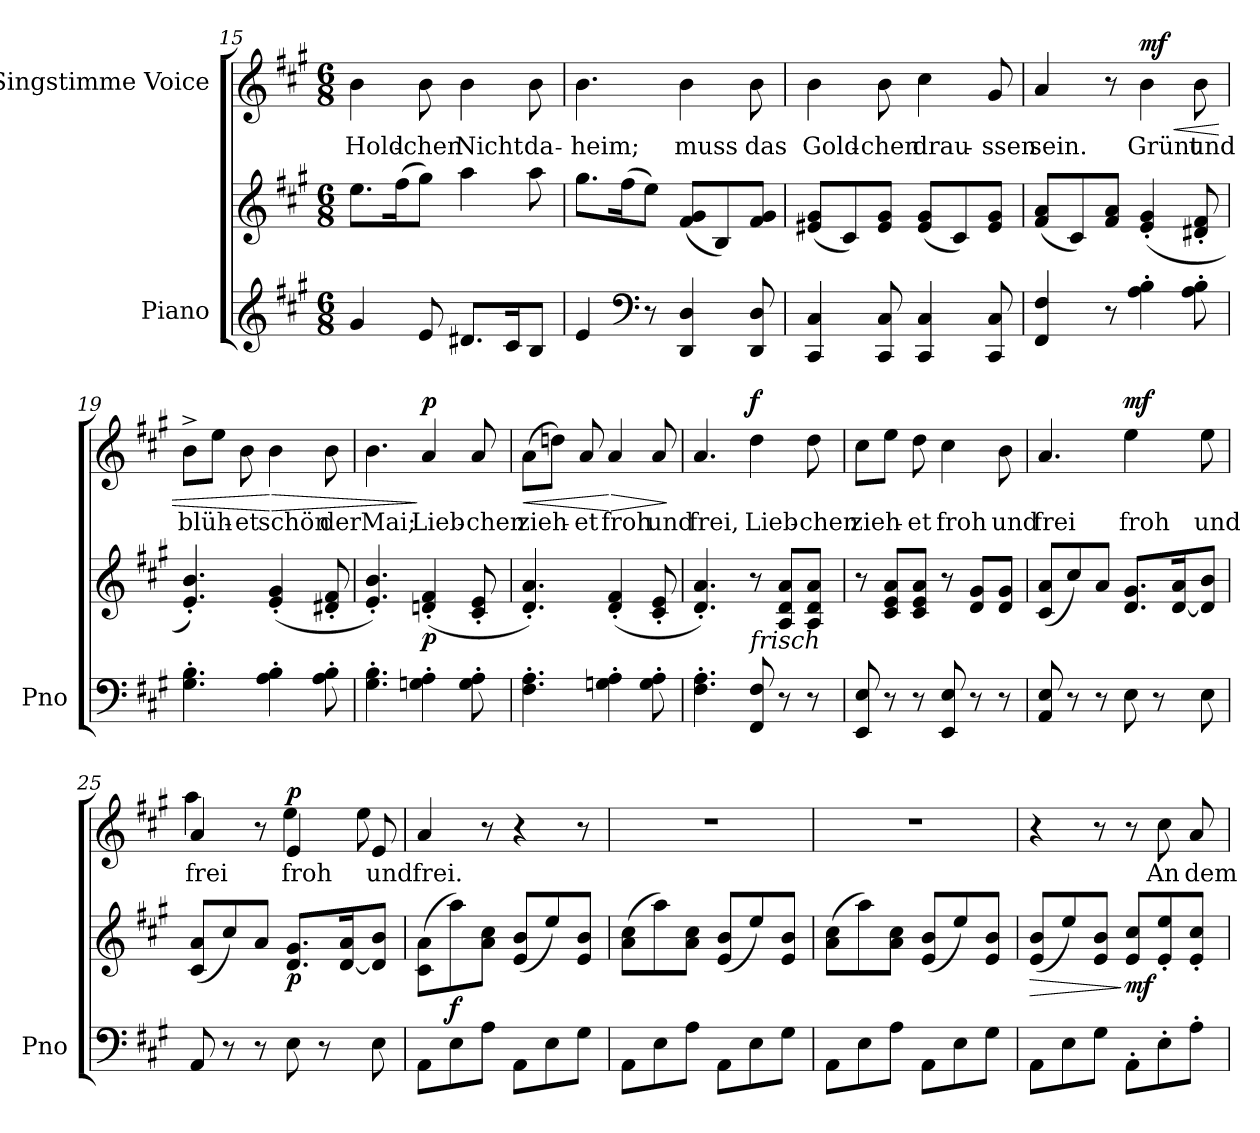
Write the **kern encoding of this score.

**kern	**kern	**dynam	**kern	**text	**dynam
*part2	*part2	*part2	*part1	*part1	*part1
*staff3	*staff2	*staff2/3	*staff1	*staff1	*staff1
*I"Piano	*	*	*I"Singstimme Voice	*	*
*I'Pno	*	*	*	*	*
*clefG2	*clefG2	*	*clefG2	*	*
*k[f#c#g#]	*k[f#c#g#]	*	*k[f#c#g#]	*	*
*M6/8	*M6/8	*	*M6/8	*	*
=15	=15	=15	=15	=15	=15
!	!	!	!	!LO:LY:b	!
4g#/	8.ee\L	.	4b\	Hold-	.
.	(16ff#\K	.	.	.	.
!	!	!	!	!LO:LY:b	!
8e/	8gg#\J)	.	8b\	-chen	.
!	!	!	!	!LO:LY:b	!
8.d#X/L	4aa\	.	4b\	Nicht	.
16c#/K	.	.	.	.	.
!	!	!	!	!LO:LY:b	!
8B/J	8aa\	.	8b\	da-	.
!!LO:LB:g=z
=16	=16	=16	=16	=16	=16
!	!	!	!	!LO:LY:b	!
4e/	8.gg#\L	.	4.b\	-heim;	.
.	(16ff#\K	.	.	.	.
*clefF4	*	*	*	*	*
8r	8ee\J)	.	.	.	.
!	!	!	!	!LO:LY:b	!
4DD/ 4D/	(8f#/ 8g#/L	.	4b\	muss	.
.	8B/)	.	.	.	.
!	!	!	!	!LO:LY:b	!
8DD/ 8D/	8f#/ 8g#/J	.	8b\	das	.
=17	=17	=17	=17	=17	=17
!	!	!	!	!LO:LY:b	!
4CC#/ 4C#/	(8e#X/ 8g#/L	.	4b\	Gold-	.
.	8c#/)	.	.	.	.
!	!	!	!	!LO:LY:b	!
8CC#/ 8C#/	8e#/ 8g#/J	.	8b\	-chen	.
!	!	!	!	!LO:LY:b	!
4CC#/ 4C#/	(8e#/ 8g#/L	.	4cc#\	drau-	.
.	8c#/)	.	.	.	.
!	!	!	!	!LO:LY:b	!
8CC#/ 8C#/	8e#/ 8g#/J	.	8g#/	-ssen	.
=18	=18	=18	=18	=18	=18
!	!	!	!	!LO:LY:b	!
4FF#/ 4F#/	(8f#/ 8a/L	.	4a/	sein.	.
.	8c#/)	.	.	.	.
8r	8f#/ 8a/J	.	8r	.	.
!	!	!	!	!LO:LY:b	!LO:HP:b
!	!	!	!	!	!LO:DY:n=1:a
4A\' 4B\'	(4e/' 4g#/'	.	4b\	Grünt	< mf
!	!	!	!	!LO:LY:b	!
8A\' 8B\'	8d#X/' 8f#/'	.	8b\	und	.
=19	=19	=19	=19	=19	=19
!	!	!	!	!LO:LY:b	!
4.G#\' 4.B\'	4.e/' 4.b/')	.	8b^\L	blüh-	.
.	.	.	8ee\J	.	.
!	!	!	!	!LO:LY:b	!
.	.	.	8b\	-et	.
!	!	!	!	!LO:LY:b	!LO:HP:n=1:b
4A\' 4B\'	(4e/' 4g#/'	.	4b\	schön	[ >
!	!	!	!	!LO:LY:b	!
8A\' 8B\'	8d#X/' 8f#/'	.	8b\	der	.
!!LO:LB:g=z
=20	=20	=20	=20	=20	=20
!	!	!	!	!LO:LY:b	!
4.G#\' 4.B\'	4.e/' 4.b/')	.	4.b\	Mai;	.
!	!	!LO:DY:b	!	!LO:LY:b	!LO:DY:n=1:a
4Gn\' 4A\'	(4dn/' 4f#/'	p	4a/	Lieb-	] p
!	!	!	!	!LO:LY:b	!
8G\' 8A\'	8c#/' 8e/'	.	8a/	-chen	.
=21	=21	=21	=21	=21	=21
!	!	!	!	!LO:LY:b	!LO:HP:b
4.F#\' 4.A\'	4.d/' 4.a/')	.	(8a\L	zieh-	<
.	.	.	8ddn\J)	.	.
!	!	!	!	!LO:LY:b	!
.	.	.	8a/	-et	.
!	!	!	!	!LO:LY:b	!LO:HP:n=1:b
4Gn\' 4A\'	(4d/' 4f#/'	.	4a/	froh	[ >
!	!	!	!	!LO:LY:b	!
8G\' 8A\'	8c#/' 8e/'	.	8a/	und	.
.	.	.	.	.	]
=22	=22	=22	=22	=22	=22
!	!	!	!	!LO:LY:b	!
4.F#\' 4.A\'	4.d/' 4.a/')	.	4.a/	frei,	.
!	!LO:TX:b:i:t=frisch	!	!	!	!
!	!	!	!	!LO:LY:b	!LO:DY:a
8FF#/ 8F#/	8r	.	4dd\	Lieb-	f
8r	8A/ 8d/ 8a/L	.	.	.	.
!	!	!	!	!LO:LY:b	!
8r	8A/ 8d/ 8a/J	.	8dd\	-chen	.
=23	=23	=23	=23	=23	=23
!	!	!	!	!LO:LY:b	!
8EE/ 8E/	8r	.	8cc#\L	zieh-	.
8r	8c#/ 8e/ 8a/L	.	8ee\J	.	.
!	!	!	!	!LO:LY:b	!
8r	8c#/ 8e/ 8a/J	.	8dd\	-et	.
!	!	!	!	!LO:LY:b	!
8EE/ 8E/	8r	.	4cc#\	froh	.
8r	8d/ 8g#/L	.	.	.	.
!	!	!	!	!LO:LY:b	!
8r	8d/ 8g#/J	.	8b\	und	.
!!LO:LB:g=z
=24	=24	=24	=24	=24	=24
!	!	!	!	!LO:LY:b	!
8AA/ 8E/	(8c#/ 8a/L	.	4.a/	frei	.
8r	8cc#/)	.	.	.	.
8r	8a/J	.	.	.	.
!	!	!	!	!LO:LY:b	!LO:DY:a
8E\	8.d/ 8.g#/L	.	4ee\	froh	mf
8r	.	.	.	.	.
.	[16d/ 16a/K	.	.	.	.
!	!	!	!	!LO:LY:b	!
8E\	8d/] 8b/J	.	8ee\	und	.
=25	=25	=25	=25	=25	=25
!	!	!	!	!LO:LY:b	!
*	*	*	*^	*	*
8AA/	(8c#/ 8a/L	.	4a/	4aa!\	frei	.
8r	8cc#/)	.	.	.	.	.
8r	8a/J	.	8r	8ryy	.	.
!	!	!LO:DY:b	!	!	!LO:LY:b	!LO:DY:a
8E\	8.d/ 8.g#/L	p	4e/	4ee!\	froh	p
8r	.	.	.	.	.	.
.	[16d/ 16a/K	.	.	.	.	.
!	!	!	!	!	!LO:LY:b	!
8E\	8d/] 8b/J	.	8e/	8ee!\	und	.
=26	=26	=26	=26	=26	=26	=26
!	!	!	!	!	!LO:LY:b	!
*	*	*	*v	*v	*	*
8AA\L	(8c#\ 8a\L	.	4a/	frei.	.
!	!	!LO:DY:b	!	!	!
8E\	8aa\)	f	.	.	.
8A\J	8a\ 8cc#\J	.	8r	.	.
8AA\L	(8e/ 8b/L	.	4r	.	.
8E\	8ee/)	.	.	.	.
8G#\J	8e/ 8b/J	.	8r	.	.
=27	=27	=27	=27	=27	=27
8AA\L	(8a\ 8cc#\L	.	2.r	.	.
8E\	8aa\)	.	.	.	.
8A\J	8a\ 8cc#\J	.	.	.	.
8AA\L	(8e/ 8b/L	.	.	.	.
8E\	8ee/)	.	.	.	.
8G#\J	8e/ 8b/J	.	.	.	.
!!LO:PB:g=z
=28	=28	=28	=28	=28	=28
8AA\L	(8a\ 8cc#\L	.	2.r	.	.
8E\	8aa\)	.	.	.	.
8A\J	8a\ 8cc#\J	.	.	.	.
8AA\L	(8e/ 8b/L	.	.	.	.
8E\	8ee/)	.	.	.	.
8G#\J	8e/ 8b/J	.	.	.	.
=29	=29	=29	=29	=29	=29
!	!	!LO:HP:b	!	!	!
8AA\L	(8e/ 8b/L	>	4r	.	.
8E\	8ee/)	.	.	.	.
8G#\J	8e/ 8b/J	.	8r	.	.
!	!	!LO:DY:n=1:b	!	!	!
8AA'\L	8e/ 8cc#/L	] mf	8r	.	.
!	!	!	!	!LO:LY:b	!
8E'\	8e/' 8ee/'	.	8cc#\	An	.
!	!	!	!	!LO:LY:b	!
8A'\J	8e/' 8cc#/'J	.	8a/	dem	.
=	=	=	=	=	=
*-	*-	*-	*-	*-	*-
